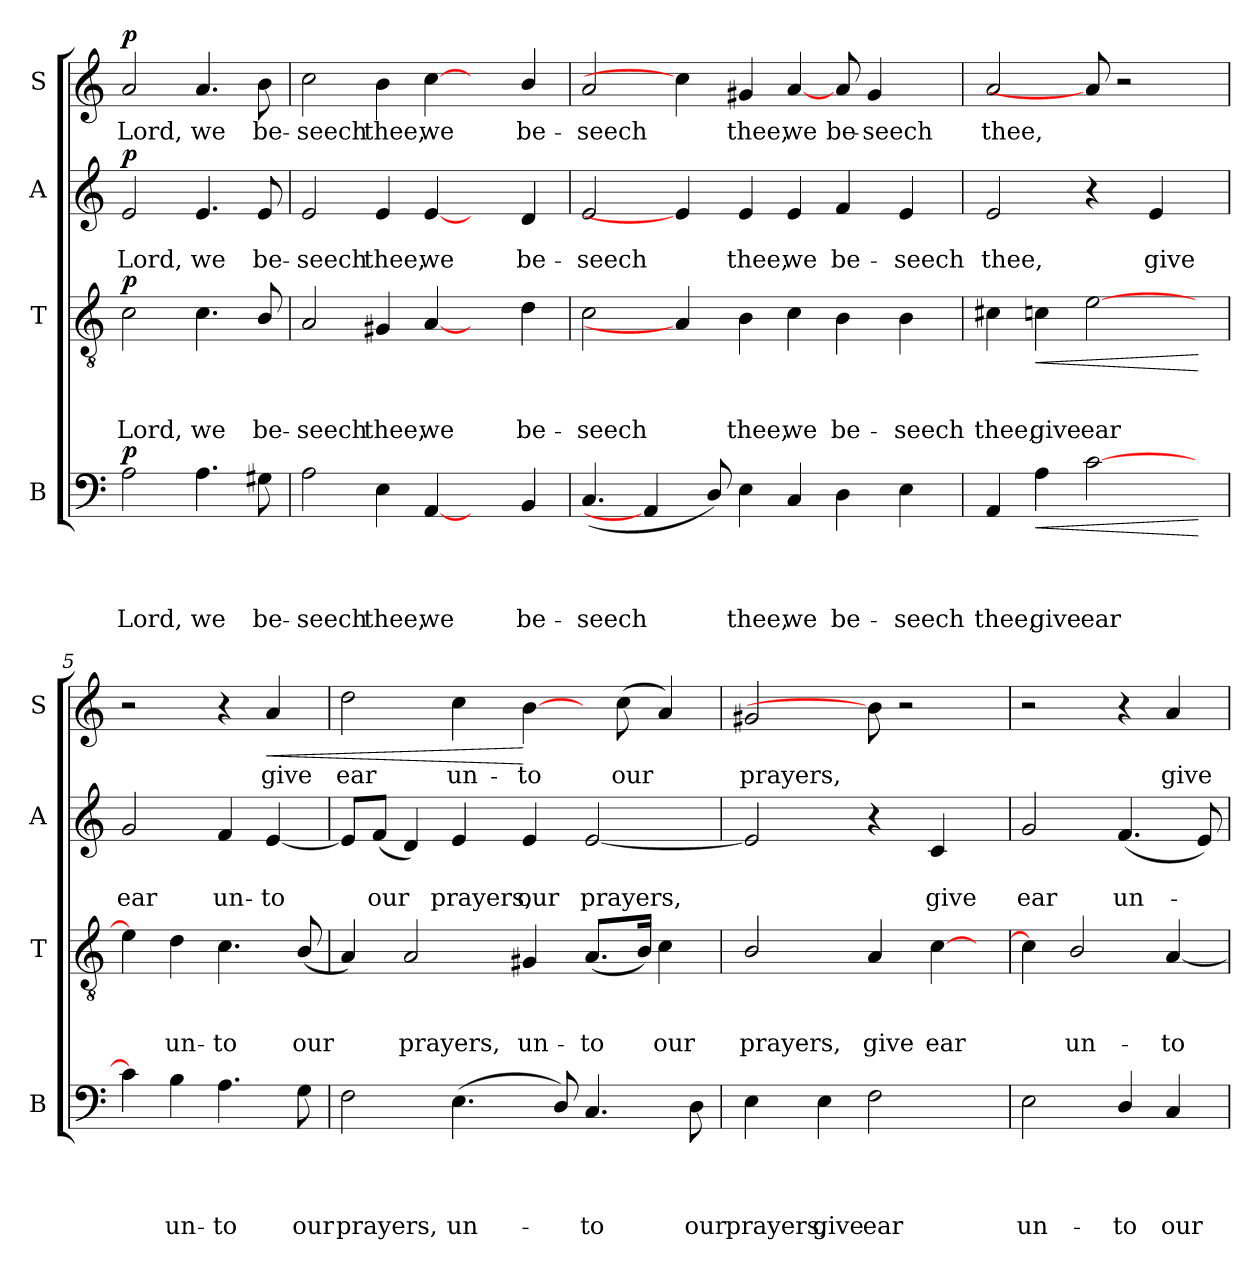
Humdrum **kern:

**kern	**text	**text	**text	**text	**dynam	**kern	**text	**text	**text	**dynam	**kern	**text	**text	**dynam	**kern	**text	**dynam
*part4	*part4	*part4	*part4	*part4	*part4	*part3	*part3	*part3	*part3	*part3	*part2	*part2	*part2	*part2	*part1	*part1	*part1
*staff4	*staff4	*staff4	*staff4	*staff4	*staff4	*staff3	*staff3	*staff3	*staff3	*staff3	*staff2	*staff2	*staff2	*staff2	*staff1	*staff1	*staff1
*I"B	*	*	*	*	*	*I"T	*	*	*	*	*I"A	*	*	*	*I"S	*	*
*I'B	*	*	*	*	*	*I'T	*	*	*	*	*I'A	*	*	*	*I'S	*	*
*clefF4	*	*	*	*	*	*clefGv2	*	*	*	*	*clefG2	*	*	*	*clefG2	*	*
*k[]	*	*	*	*	*	*k[]	*	*	*	*	*k[]	*	*	*	*k[]	*	*
*C:	*	*	*	*	*	*C:	*	*	*	*	*C:	*	*	*	*C:	*	*
=1	=1	=1	=1	=1	=1	=1	=1	=1	=1	=1	=1	=1	=1	=1	=1	=1	=1
!	!	!	!	!LO:LY:b	!LO:DY:a	!	!	!	!LO:LY:b	!LO:DY:a	!	!	!LO:LY:b	!LO:DY:a	!	!LO:LY:b	!LO:DY:a
2A\	.	.	.	Lord,	p	2c\	.	.	Lord,	p	2e/	.	Lord,	p	2a/	Lord,	p
!	!	!	!	!LO:LY:b	!	!	!	!	!LO:LY:b	!	!	!	!LO:LY:b	!	!	!LO:LY:b	!
4.A\	.	.	.	we	.	4.c\	.	.	we	.	4.e/	.	we	.	4.a/	we	.
!	!	!	!	!LO:LY:b	!	!	!	!	!LO:LY:b	!	!	!	!LO:LY:b	!	!	!LO:LY:b	!
8G#X\	.	.	.	be-	.	8B/	.	.	be-	.	8e/	.	be-	.	8b\	be-	.
=2	=2	=2	=2	=2	=2	=2	=2	=2	=2	=2	=2	=2	=2	=2	=2	=2	=2
!	!	!	!	!LO:LY:b	!	!	!	!	!LO:LY:b	!	!	!	!LO:LY:b	!	!	!LO:LY:b	!
2A\	.	.	.	-seech	.	2A/	.	.	-seech	.	2e/	.	-seech	.	2cc\	-seech	.
!	!	!	!	!LO:LY:b	!	!	!	!	!LO:LY:b	!	!	!	!LO:LY:b	!	!	!LO:LY:b	!
4E\	.	.	.	thee,	.	4G#X/	.	.	thee,	.	4e/	.	thee,	.	4b\	thee,	.
!	!	!	!	!LO:LY:b	!	!	!	!	!LO:LY:b	!	!	!	!LO:LY:b	!	!	!LO:LY:b	!
[4AA/	.	.	.	we	.	[4A/	.	.	we	.	[4e/	.	we	.	[4cc\	we	.
4ryy	.	.	.	.	.	4ryy	.	.	.	.	4ryy	.	.	.	4ryy	.	.
!	!	!	!	!LO:LY:b	!	!	!	!	!LO:LY:b	!	!	!	!LO:LY:b	!	!	!LO:LY:b	!
4BB/	.	.	.	be-	.	4d\	.	.	be-	.	4d/	.	be-	.	4b/	be-	.
=3	=3	=3	=3	=3	=3	=3	=3	=3	=3	=3	=3	=3	=3	=3	=3	=3	=3
!	!	!	!	!LO:LY:b	!	!	!	!	!LO:LY:b	!	!	!	!LO:LY:b	!	!	!LO:LY:b	!
(4.C/	.	.	.	-seech	.	2c\	.	.	-seech	.	2e/	.	-seech	.	2a/	-seech	.
4AA/]	.	.	.	.	.	.	.	.	.	.	.	.	.	.	.	.	.
.	.	.	.	.	.	4A/]	.	.	.	.	4e/]	.	.	.	4cc\]	.	.
8D/)	.	.	.	.	.	.	.	.	.	.	.	.	.	.	.	.	.
!	!	!	!	!LO:LY:b	!	!	!	!	!LO:LY:b	!	!	!	!LO:LY:b	!	!	!LO:LY:b	!
4E\	.	.	.	thee,	.	4B\	.	.	thee,	.	4e/	.	thee,	.	4g#X/	thee,	.
!	!	!	!	!LO:LY:b	!	!	!	!	!LO:LY:b	!	!	!	!LO:LY:b	!	!	!LO:LY:b	!
4C/	.	.	.	we	.	4c\	.	.	we	.	4e/	.	we	.	[4a/	we	.
!	!	!	!	!LO:LY:b	!	!	!	!	!LO:LY:b	!	!	!	!LO:LY:b	!	!	!LO:LY:b	!
4D\	.	.	.	be-	.	4B\	.	.	be-	.	4f/	.	be-	.	8a/	be-	.
!	!	!	!	!	!	!	!	!	!	!	!	!	!	!	!	!LO:LY:b	!
.	.	.	.	.	.	.	.	.	.	.	.	.	.	.	4g#/	-seech	.
!	!	!	!	!LO:LY:b	!	!	!	!	!LO:LY:b	!	!	!	!LO:LY:b	!	!	!	!
4E\	.	.	.	-seech	.	4B\	.	.	-seech	.	4e/	.	-seech	.	.	.	.
.	.	.	.	.	.	.	.	.	.	.	.	.	.	.	8ryy	.	.
=4	=4	=4	=4	=4	=4	=4	=4	=4	=4	=4	=4	=4	=4	=4	=4	=4	=4
!	!	!	!	!LO:LY:b	!	!	!	!	!LO:LY:b	!	!	!	!LO:LY:b	!	!	!LO:LY:b	!
4AA/	.	.	.	thee,	.	4c#X\	.	.	thee,	.	2e/	.	thee,	.	2a/	thee,	.
!	!	!	!	!LO:LY:b	!LO:HP:b	!	!	!	!LO:LY:b	!LO:HP:b	!	!	!	!	!	!	!
4A\	.	.	.	give	<	4cn\	.	.	give	<	.	.	.	.	.	.	.
!	!	!	!	!LO:LY:b	!	!	!	!	!LO:LY:b	!	!	!	!	!	!	!	!
[2c\	.	.	.	ear	.	[2e\	.	.	ear	.	4r	.	.	.	8a/]	.	.
.	.	.	.	.	.	.	.	.	.	.	.	.	.	.	2r	.	.
!	!	!	!	!	!	!	!	!	!	!	!	!	!LO:LY:b	!	!	!	!
.	.	.	.	.	.	.	.	.	.	.	4e/	.	give	.	.	.	.
8ryy	.	.	.	.	[	8ryy	.	.	.	[	8ryy	.	.	.	.	.	.
!!LO:LB:g=z
=5	=5	=5	=5	=5	=5	=5	=5	=5	=5	=5	=5	=5	=5	=5	=5	=5	=5
!	!	!	!	!	!	!	!	!	!	!	!	!	!LO:LY:b	!	!	!	!
4c\]	.	.	.	.	.	4e\]	.	.	.	.	2g/	.	ear	.	2r	.	.
!	!	!	!	!LO:LY:b	!	!	!	!	!LO:LY:b	!	!	!	!	!	!	!	!
4B\	.	.	.	un-	.	4d\	.	.	un-	.	.	.	.	.	.	.	.
!	!	!	!	!LO:LY:b	!	!	!	!	!LO:LY:b	!	!	!	!LO:LY:b	!	!	!	!
4.A\	.	.	.	-to	.	4.c\	.	.	-to	.	4f/	.	un-	.	4r	.	.
!	!	!	!	!	!	!	!	!	!	!	!	!	!LO:LY:b	!	!	!LO:LY:b	!LO:HP:b
.	.	.	.	.	.	.	.	.	.	.	[4e/	.	-to	.	4a/	give	<
!	!	!	!	!LO:LY:b	!	!	!	!	!LO:LY:b	!	!	!	!	!	!	!	!
8G\	.	.	.	our	.	(8B/	.	.	our	.	.	.	.	.	.	.	.
=6	=6	=6	=6	=6	=6	=6	=6	=6	=6	=6	=6	=6	=6	=6	=6	=6	=6
!	!	!	!	!LO:LY:b	!	!	!	!	!	!	!	!	!	!	!	!LO:LY:b	!
2F\	.	.	.	prayers,	.	4A/)	.	.	.	.	8e/L]	.	.	.	2dd\	ear	.
!	!	!	!	!	!	!	!	!	!	!	!	!	!LO:LY:b	!	!	!	!
.	.	.	.	.	.	.	.	.	.	.	(<8f/J	.	our	.	.	.	.
!	!	!	!	!	!	!	!	!	!LO:LY:b	!	!	!	!	!	!	!	!
.	.	.	.	.	.	2A/	.	.	prayers,	.	4d/)	.	.	.	.	.	.
!	!	!	!	!LO:LY:b	!	!	!	!	!	!	!	!	!LO:LY:b	!	!	!LO:LY:b	!
(>4.E\	.	.	.	un-	.	.	.	.	.	.	4e/	.	prayers,	.	4cc\	un-	.
!	!	!	!	!	!	!	!	!	!LO:LY:b	!	!	!	!LO:LY:b	!	!	!LO:LY:b	!
.	.	.	.	.	.	4G#X/	.	.	un-	.	4e/	.	our	.	[4b\	-to	[
8D/)	.	.	.	.	.	.	.	.	.	.	.	.	.	.	.	.	.
!	!	!	!	!LO:LY:b	!	!	!	!	!LO:LY:b	!	!	!	!LO:LY:b	!	!	!	!
4.C/	.	.	.	-to	.	(<8.A/L	.	.	-to	.	[2e/	.	prayers,	.	8ryy	.	.
!	!	!	!	!	!	!	!	!	!	!	!	!	!	!	!	!LO:LY:b	!
.	.	.	.	.	.	.	.	.	.	.	.	.	.	.	(<8cc\	our	.
.	.	.	.	.	.	16B/Jk)	.	.	.	.	.	.	.	.	.	.	.
!	!	!	!	!	!	!	!	!	!LO:LY:b	!	!	!	!	!	!	!	!
.	.	.	.	.	.	4c\	.	.	our	.	.	.	.	.	4a/)	.	.
!	!	!	!	!LO:LY:b	!	!	!	!	!	!	!	!	!	!	!	!	!
8D\	.	.	.	our	.	.	.	.	.	.	.	.	.	.	.	.	.
=7	=7	=7	=7	=7	=7	=7	=7	=7	=7	=7	=7	=7	=7	=7	=7	=7	=7
!	!	!	!	!LO:LY:b	!	!	!	!	!LO:LY:b	!	!	!	!	!	!	!LO:LY:b	!
4E\	.	.	.	prayers,	.	2B/	.	.	prayers,	.	2e/]	.	.	.	2g#X/	prayers,	.
!	!	!	!	!LO:LY:b	!	!	!	!	!	!	!	!	!	!	!	!	!
4E\	.	.	.	give	.	.	.	.	.	.	.	.	.	.	.	.	.
!	!	!	!	!LO:LY:b	!	!	!	!	!LO:LY:b	!	!	!	!	!	!	!	!
2F\	.	.	.	ear	.	4A/	.	.	give	.	4r	.	.	.	8b\]	.	.
.	.	.	.	.	.	.	.	.	.	.	.	.	.	.	2r	.	.
!	!	!	!	!	!	!	!	!	!LO:LY:b	!	!	!	!LO:LY:b	!	!	!	!
.	.	.	.	.	.	[4c\	.	.	ear	.	4c/	.	give	.	.	.	.
8ryy	.	.	.	.	.	8ryy	.	.	.	.	8ryy	.	.	.	.	.	.
=8	=8	=8	=8	=8	=8	=8	=8	=8	=8	=8	=8	=8	=8	=8	=8	=8	=8
!	!	!	!	!LO:LY:b	!	!	!	!	!	!	!	!	!LO:LY:b	!	!	!	!
2E\	.	.	.	un-	.	4c\]	.	.	.	.	2g/	.	ear	.	2r	.	.
!	!	!	!	!	!	!	!	!	!LO:LY:b	!	!	!	!	!	!	!	!
.	.	.	.	.	.	2B/	.	.	un-	.	.	.	.	.	.	.	.
!	!	!	!	!LO:LY:b	!	!	!	!	!	!	!	!	!LO:LY:b	!	!	!	!
4D/	.	.	.	-to	.	.	.	.	.	.	(<4.f/	.	un-	.	4r	.	.
!	!	!	!	!LO:LY:b	!	!	!	!	!LO:LY:b	!	!	!	!	!	!	!LO:LY:b	!
4C/	.	.	.	our	.	[4A/	.	.	-to	.	.	.	.	.	4a/	give	.
.	.	.	.	.	.	.	.	.	.	.	8e/)	.	.	.	.	.	.
=	=	=	=	=	=	=	=	=	=	=	=	=	=	=	=	=	=
*-	*-	*-	*-	*-	*-	*-	*-	*-	*-	*-	*-	*-	*-	*-	*-	*-	*-
